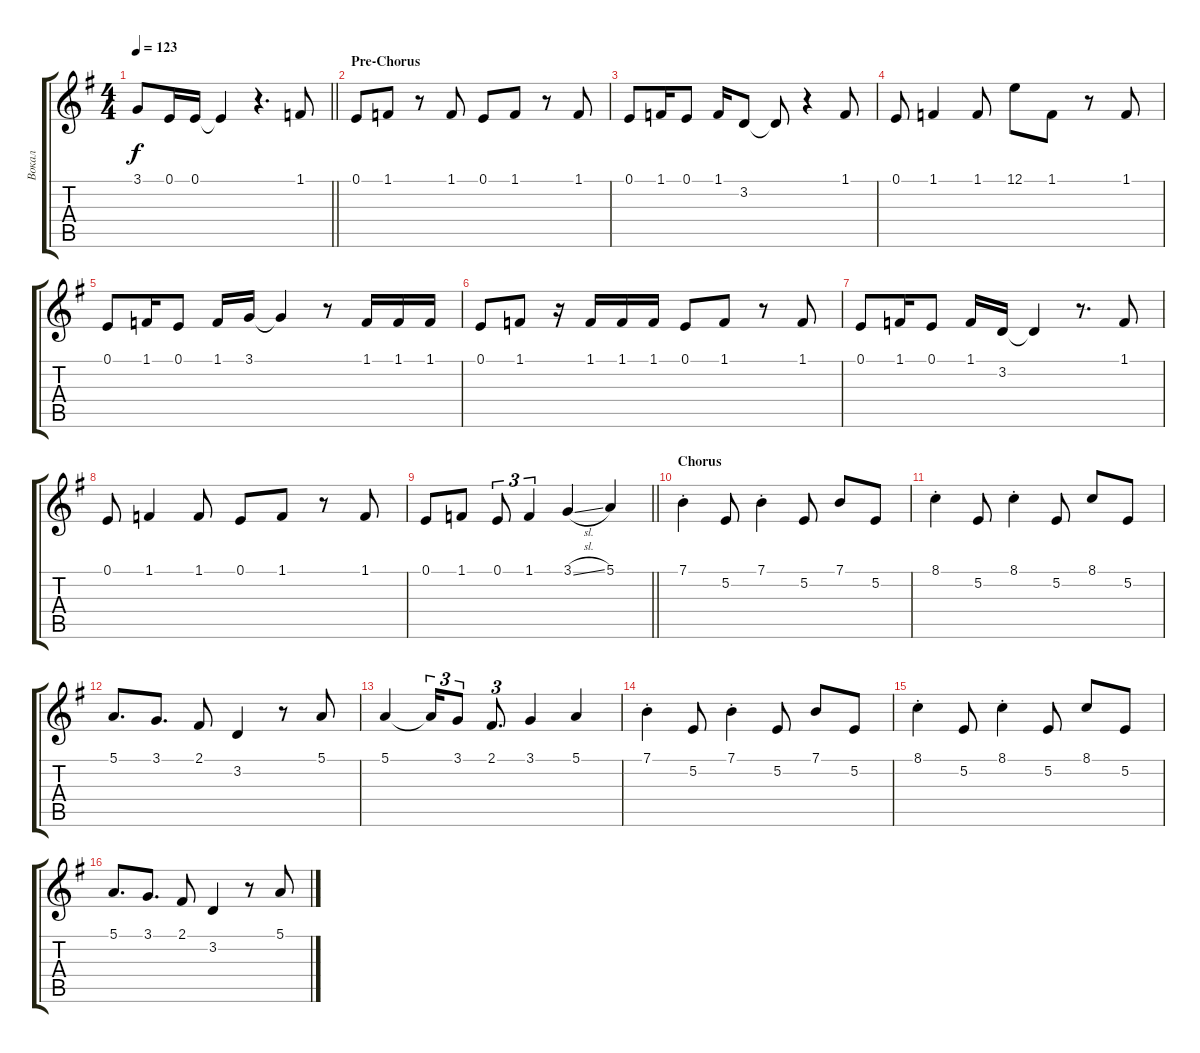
\track ("Вокал" "Вокал") {instrument trumpet}
\staff {score tabs}
\tuning (E4 B3 G3 D3 A2 E2) {hide}
\ts (4 4)
\tempo 123
\clef g2
\barLineRight lightlight
\ks eminor
3.1.8{dy f} 0.1.16 0.1.16 0.1{t}.4 r.4{d} 1.1.8 |
\section ("" "Pre-Chorus")
0.1.8 1.1.8 r.8 1.1.8 0.1.8 1.1.8 r.8 1.1.8 |
0.1.8 1.1.16 0.1.8 1.1.16 3.2.8 3.2{t}.8 r.4 1.1.8 |
0.1.8 1.1.4 1.1.8 12.1.8 1.1.8 r.8 1.1.8 |
0.1.8 1.1.16 0.1.8 1.1.16 3.1.16 3.1{t}.4 r.8 1.1.16 1.1.16 1.1.16 |
0.1.8 1.1.8 r.16 1.1.16 1.1.16 1.1.16 0.1.8 1.1.8 r.8 1.1.8 |
0.1.8 1.1.16 0.1.8 1.1.16 3.2.16 3.2{t}.4 r.8{d} 1.1.8 |
0.1.8 1.1.4 1.1.8 0.1.8 1.1.8 r.8 1.1.8 |
\barLineRight lightlight
0.1.8 1.1.8 0.1.8{tu (3 2)} 1.1.4{tu (3 2)} 3.1{sl}.4 5.1.4 |
\section ("" "Chorus")
7.1{st}.4 5.2.8 7.1{st}.4 5.2.8 7.1.8 5.2.8 |
8.1{st}.4 5.2.8 8.1{st}.4 5.2.8 8.1.8 5.2.8 |
5.1.8{d} 3.1.8{d} 2.1.8 3.2.4 r.8 5.1.8 |
5.1.4 5.1{t}.16{tu (3 2)} 3.1.8{tu (3 2)} 2.1.8{d tu (3 2)} 3.1.4 5.1.4 |
7.1{st}.4 5.2.8 7.1{st}.4 5.2.8 7.1.8 5.2.8 |
8.1{st}.4 5.2.8 8.1{st}.4 5.2.8 8.1.8 5.2.8 |
5.1.8{d} 3.1.8{d} 2.1.8 3.2.4 r.8 5.1.8
